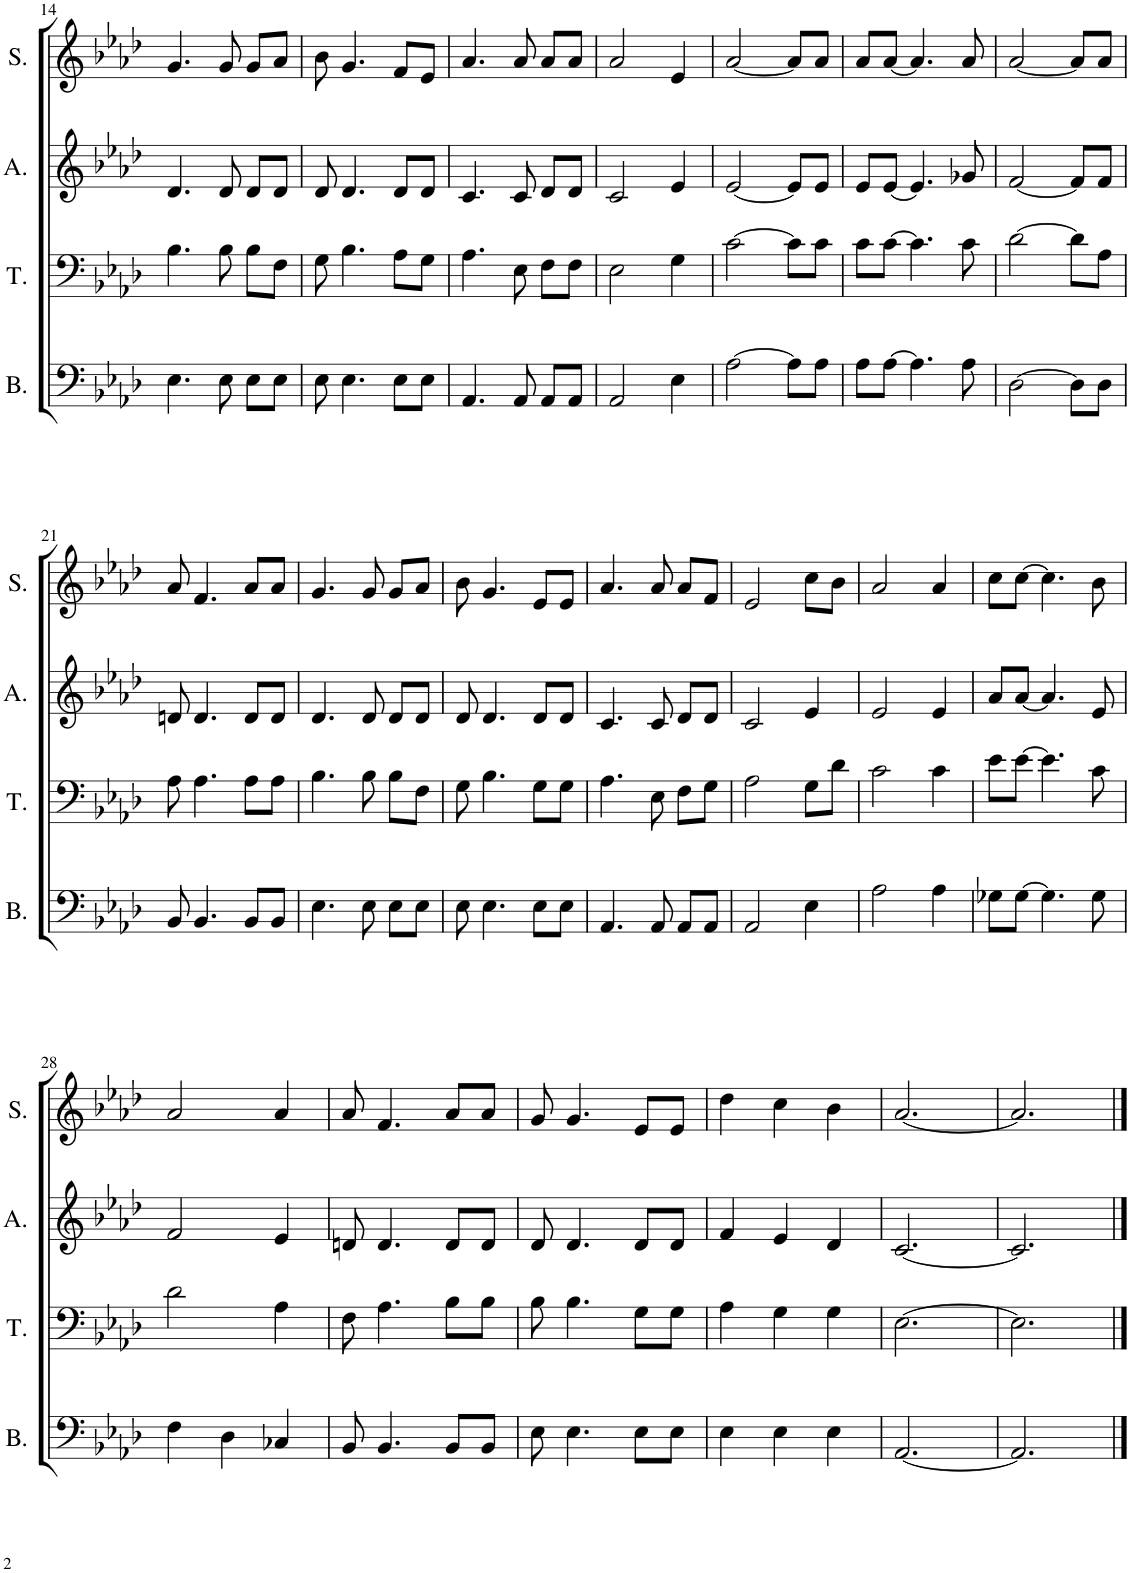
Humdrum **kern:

**kern	**kern	**kern	**kern
*part4	*part3	*part2	*part1
*staff4	*staff3	*staff2	*staff1
*I"Bass	*I"Tenor	*I"Alto	*I"Soprano
*I'B.	*I'T.	*I'A.	*I'S.
!!LO:PB:g=z
*clefF4	*clefF4	*clefG2	*clefG2
*k[b-e-a-d-]	*k[b-e-a-d-]	*k[b-e-a-d-]	*k[b-e-a-d-]
*M3/4	*M3/4	*M3/4	*M3/4
=14	=14	=14	=14
4.E-\	4.B-\	4.d-/	4.g/
8E-\	8B-\	8d-/	8g/
8E-\L	8B-\L	8d-/L	8g/L
8E-\J	8F\J	8d-/J	8a-/J
=15	=15	=15	=15
8E-\	8G\	8d-/	8b-\
4.E-\	4.B-\	4.d-/	4.g/
8E-\L	8A-\L	8d-/L	8f/L
8E-\J	8G\J	8d-/J	8e-/J
=16	=16	=16	=16
4.AA-/	4.A-\	4.c/	4.a-/
8AA-/	8E-\	8c/	8a-/
8AA-/L	8F\L	8d-/L	8a-/L
8AA-/J	8F\J	8d-/J	8a-/J
=17	=17	=17	=17
2AA-/	2E-\	2c/	2a-/
4E-\	4G\	4e-/	4e-/
=18	=18	=18	=18
[2A-\	[2c\	[2e-/	[2a-/
8A-\L]	8c\L]	8e-/L]	8a-/L]
8A-\J	8c\J	8e-/J	8a-/J
=19	=19	=19	=19
8A-\L	8c\L	8e-/L	8a-/L
[8A-\J	[8c\J	[8e-/J	[8a-/J
4.A-\]	4.c\]	4.e-/]	4.a-/]
8A-\	8c\	8g-X/	8a-/
=20	=20	=20	=20
[2D-\	[2d-\	[2f/	[2a-/
8D-\L]	8d-\L]	8f/L]	8a-/L]
8D-\J	8A-\J	8f/J	8a-/J
!!LO:LB:g=z
=21	=21	=21	=21
8BB-/	8A-\	8dn/	8a-/
4.BB-/	4.A-\	4.d/	4.f/
8BB-/L	8A-\L	8d/L	8a-/L
8BB-/J	8A-\J	8d/J	8a-/J
=22	=22	=22	=22
4.E-\	4.B-\	4.d-/	4.g/
8E-\	8B-\	8d-/	8g/
8E-\L	8B-\L	8d-/L	8g/L
8E-\J	8F\J	8d-/J	8a-/J
=23	=23	=23	=23
8E-\	8G\	8d-/	8b-\
4.E-\	4.B-\	4.d-/	4.g/
8E-\L	8G\L	8d-/L	8e-/L
8E-\J	8G\J	8d-/J	8e-/J
=24	=24	=24	=24
4.AA-/	4.A-\	4.c/	4.a-/
8AA-/	8E-\	8c/	8a-/
8AA-/L	8F\L	8d-/L	8a-/L
8AA-/J	8G\J	8d-/J	8f/J
=25	=25	=25	=25
2AA-/	2A-\	2c/	2e-/
4E-\	8G\L	4e-/	8cc\L
.	8d-\J	.	8b-\J
=26	=26	=26	=26
2A-\	2c\	2e-/	2a-/
4A-\	4c\	4e-/	4a-/
=27	=27	=27	=27
8G-X\L	8e-\L	8a-/L	8cc\L
[8G-\J	[8e-\J	[8a-/J	[8cc\J
4.G-\]	4.e-\]	4.a-/]	4.cc\]
8G-\	8c\	8e-/	8b-\
!!LO:LB:g=z
=28	=28	=28	=28
4F\	2d-\	2f/	2a-/
4D-\	.	.	.
4C-X/	4A-\	4e-/	4a-/
=29	=29	=29	=29
8BB-/	8F\	8dn/	8a-/
4.BB-/	4.A-\	4.d/	4.f/
8BB-/L	8B-\L	8d/L	8a-/L
8BB-/J	8B-\J	8d/J	8a-/J
=30	=30	=30	=30
8E-\	8B-\	8d-/	8g/
4.E-\	4.B-\	4.d-/	4.g/
8E-\L	8G\L	8d-/L	8e-/L
8E-\J	8G\J	8d-/J	8e-/J
=31	=31	=31	=31
4E-\	4A-\	4f/	4dd-\
4E-\	4G\	4e-/	4cc\
4E-\	4G\	4d-/	4b-\
=32	=32	=32	=32
[2.AA-/	[2.E-\	[2.c/	[2.a-/
=33	=33	=33	=33
2.AA-/]	2.E-\]	2.c/]	2.a-/]
==	==	==	==
*-	*-	*-	*-
